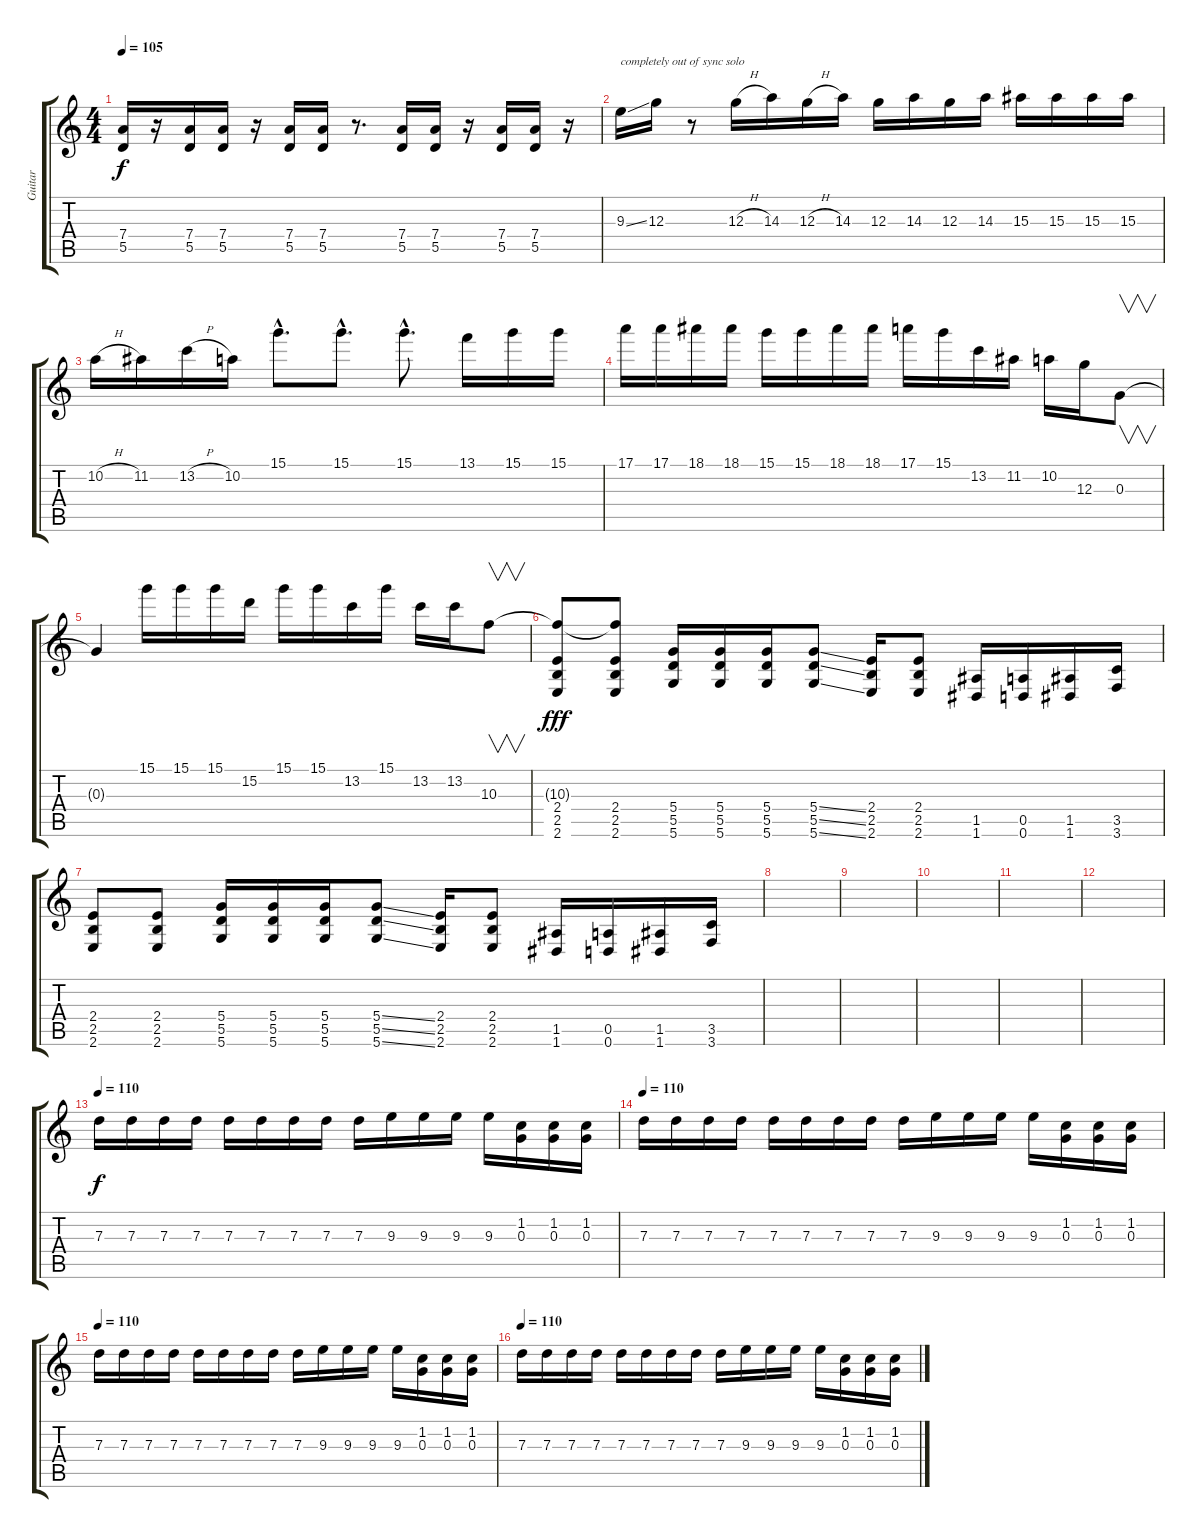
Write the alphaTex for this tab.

\track ("Guitar" "Guitar") {instrument distortionguitar}
\staff {score tabs}
\tuning (E4 B3 G3 D3 A2 D2) {hide}
\ts (4 4)
\tempo 105
\clef g2
\ks c
(7.4 5.5).16{dy f} r.16 (7.4 5.5).16 (7.4 5.5).16 r.16 (7.4 5.5).16 (7.4 5.5).16 r.8{d} (7.4 5.5).16 (7.4 5.5).16 r.16 (7.4 5.5).16 (7.4 5.5).16 r.16 |
9.3{ss}.16{txt "completely out of sync solo"} 12.3.16 r.8 12.3{h}.16 14.3.16 12.3{h}.16 14.3.16 12.3.16 14.3.16 12.3.16 14.3.16 15.3.16 15.3.16 15.3.16 15.3.16 |
10.2{h}.16 11.2.16 13.2{h}.16 10.2.16 15.1{hac}.8{d} 15.1{hac}.8{d} 15.1{hac}.8{d} 13.1.16 15.1.16 15.1.16 |
17.1.16 17.1.16 18.1.16 18.1.16 15.1.16 15.1.16 18.1.16 18.1.16 17.1.16 15.1.16 13.2.16 11.2.16 10.2.16 12.3.16 0.3.8{v} |
0.3{t}.4 15.1.16 15.1.16 15.1.16 15.2.16 15.1.16 15.1.16 13.2.16 15.1.16 13.2.16 13.2.16 10.3.8{v} |
(10.3{t} 2.4 2.5 2.6).8{dy fff} (10.3{t} 2.4 2.5 2.6).8 (5.4 5.5 5.6).16 (5.4 5.5 5.6).16 (5.4 5.5 5.6).16 (5.4{ss} 5.5{ss} 5.6{ss}).8 (2.4 2.5 2.6).16 (2.4 2.5 2.6).8 (1.5 1.6).16 (0.5 0.6).16 (1.5 1.6).16 (3.5 3.6).16 |
(2.4 2.5 2.6).8 (2.4 2.5 2.6).8 (5.4 5.5 5.6).16 (5.4 5.5 5.6).16 (5.4 5.5 5.6).16 (5.4{ss} 5.5{ss} 5.6{ss}).8 (2.4 2.5 2.6).16 (2.4 2.5 2.6).8 (1.5 1.6).16 (0.5 0.6).16 (1.5 1.6).16 (3.5 3.6).16 |
|
|
|
|
|
\tempo 110
7.3.16{dy f} 7.3.16 7.3.16 7.3.16 7.3.16 7.3.16 7.3.16 7.3.16 7.3.16 9.3.16 9.3.16 9.3.16 9.3.16 (1.2 0.3).16 (1.2 0.3).16 (1.2 0.3).16 |
\tempo 110
7.3.16 7.3.16 7.3.16 7.3.16 7.3.16 7.3.16 7.3.16 7.3.16 7.3.16 9.3.16 9.3.16 9.3.16 9.3.16 (1.2 0.3).16 (1.2 0.3).16 (1.2 0.3).16 |
\tempo 110
7.3.16 7.3.16 7.3.16 7.3.16 7.3.16 7.3.16 7.3.16 7.3.16 7.3.16 9.3.16 9.3.16 9.3.16 9.3.16 (1.2 0.3).16 (1.2 0.3).16 (1.2 0.3).16 |
\tempo 110
7.3.16 7.3.16 7.3.16 7.3.16 7.3.16 7.3.16 7.3.16 7.3.16 7.3.16 9.3.16 9.3.16 9.3.16 9.3.16 (1.2 0.3).16 (1.2 0.3).16 (1.2 0.3).16
